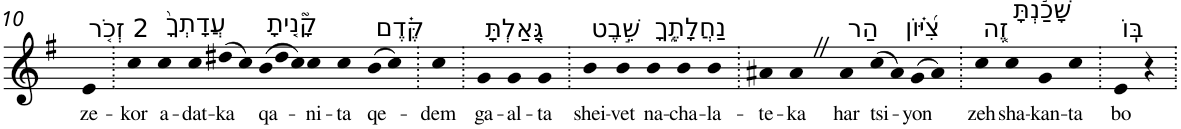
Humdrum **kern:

**kern	**text
*part1	*part1
*staff1	*staff1
*I"Piano	*
*I'Pno	*
!!LO:PB:g=z
*clefG2	*
*k[f#]	*
*G:	*
=10	=10
!LO:TX:a:t=2 זְכֹ֤ר	!
!	!LO:LY:b
4e	ze-
=11.	=11.
!	!LO:LY:b
4cc	-kor
!LO:TX:a:t=עֲדָתְךָ֨	!
!	!LO:LY:b
4cc	a-
!	!LO:LY:b
4cc	-dat-
!	!LO:LY:b
(>8dd#X	-ka
8cc)	.
*Xtuplet	*
!LO:TX:a:t=קָ֘נִ֤יתָ	!
!	!LO:LY:b
(>12b	qa-
12dd#	.
12cc)	.
!	!LO:LY:b
4cc	-ni-
!	!LO:LY:b
4cc	-ta
!LO:TX:a:t=קֶּ֗דֶם	!
!	!LO:LY:b
(>8b	qe-
8cc)	.
=12.	=12.
!	!LO:LY:b
4cc	-dem
=13.	=13.
!LO:TX:a:t=גָּ֭אַלְתָּ	!
!	!LO:LY:b
4g	ga-
!	!LO:LY:b
4g	-al-
!	!LO:LY:b
4g	-ta
=14.	=14.
!LO:TX:a:t=שֵׁ֣בֶט	!
!	!LO:LY:b
4b	shei-
!	!LO:LY:b
4b	-vet
!LO:TX:a:t=נַחֲלָתֶ֑ךָ	!
!	!LO:LY:b
4b	na-
!	!LO:LY:b
4b	-cha-
!	!LO:LY:b
4b	-la-
=15.	=15.
!	!LO:LY:b
4a#X	-te-
!	!LO:LY:b
4a#Z	-ka
!LO:TX:a:t=הַר	!
!	!LO:LY:b
4a#	har
!LO:TX:a:t=צִ֝יּ֗וֹן	!
!	!LO:LY:b
(>8cc	tsi-
8a#)	.
!	!LO:LY:b
(>8g	-yon
8a#)	.
=16.	=16.
!LO:TX:a:t=זֶ֤ה	!
!	!LO:LY:b
4cc	zeh
!LO:TX:a:t=שָׁכַ֬נְתָּ	!
!	!LO:LY:b
4cc	sha-
!	!LO:LY:b
4g	-kan-
!	!LO:LY:b
4cc	-ta
=17.	=17.
!LO:TX:a:t=בּֽוֹ	!
!	!LO:LY:b
4e	bo
4r	.
=.	=.
*-	*-
